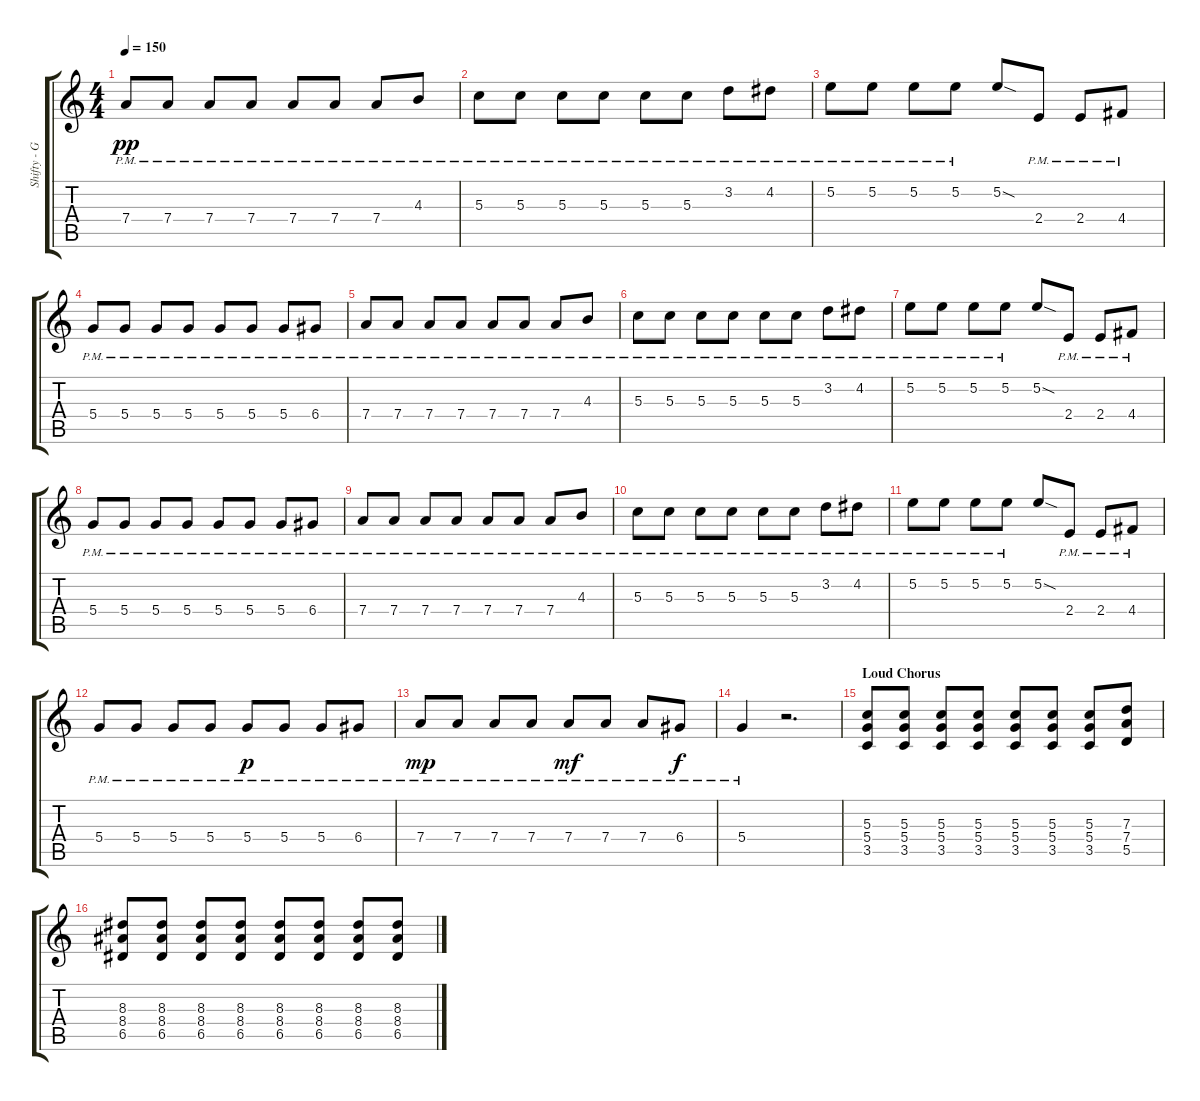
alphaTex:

\track ("Shifty - Guitar" "Shifty - G") {instrument overdrivenguitar}
\staff {score tabs}
\tuning (E4 B3 G3 D3 A2 E2) {hide}
\ts (4 4)
\tempo 150
\clef g2
\ks c
7.4{pm}.8{dy pp} 7.4{pm}.8 7.4{pm}.8 7.4{pm}.8 7.4{pm}.8 7.4{pm}.8 7.4{pm}.8 4.3{pm}.8 |
5.3{pm}.8 5.3{pm}.8 5.3{pm}.8 5.3{pm}.8 5.3{pm}.8 5.3{pm}.8 3.2{pm}.8 4.2{pm}.8 |
5.2{pm}.8 5.2{pm}.8 5.2{pm}.8 5.2{pm}.8 5.2{sod}.8 2.4{pm}.8 2.4{pm}.8 4.4{pm}.8 |
5.4{pm}.8 5.4{pm}.8 5.4{pm}.8 5.4{pm}.8 5.4{pm}.8 5.4{pm}.8 5.4{pm}.8 6.4{pm}.8 |
7.4{pm}.8 7.4{pm}.8 7.4{pm}.8 7.4{pm}.8 7.4{pm}.8 7.4{pm}.8 7.4{pm}.8 4.3{pm}.8 |
5.3{pm}.8 5.3{pm}.8 5.3{pm}.8 5.3{pm}.8 5.3{pm}.8 5.3{pm}.8 3.2{pm}.8 4.2{pm}.8 |
5.2{pm}.8 5.2{pm}.8 5.2{pm}.8 5.2{pm}.8 5.2{sod}.8 2.4{pm}.8 2.4{pm}.8 4.4{pm}.8 |
5.4{pm}.8 5.4{pm}.8 5.4{pm}.8 5.4{pm}.8 5.4{pm}.8 5.4{pm}.8 5.4{pm}.8 6.4{pm}.8 |
7.4{pm}.8 7.4{pm}.8 7.4{pm}.8 7.4{pm}.8 7.4{pm}.8 7.4{pm}.8 7.4{pm}.8 4.3{pm}.8 |
5.3{pm}.8 5.3{pm}.8 5.3{pm}.8 5.3{pm}.8 5.3{pm}.8 5.3{pm}.8 3.2{pm}.8 4.2{pm}.8 |
5.2{pm}.8 5.2{pm}.8 5.2{pm}.8 5.2{pm}.8 5.2{sod}.8 2.4{pm}.8 2.4{pm}.8 4.4{pm}.8 |
5.4{pm}.8 5.4{pm}.8 5.4{pm}.8 5.4{pm}.8 5.4{pm}.8{dy p} 5.4{pm}.8 5.4{pm}.8 6.4{pm}.8 |
7.4{pm}.8{dy mp} 7.4{pm}.8 7.4{pm}.8 7.4{pm}.8 7.4{pm}.8{dy mf} 7.4{pm}.8 7.4{pm}.8 6.4{pm}.8{dy f} |
5.4{pm}.4 r.2{d} |
\section ("" "Loud Chorus")
(5.3 5.4 3.5).8 (5.3 5.4 3.5).8 (5.3 5.4 3.5).8 (5.3 5.4 3.5).8 (5.3 5.4 3.5).8 (5.3 5.4 3.5).8 (5.3 5.4 3.5).8 (7.3 7.4 5.5).8 |
(8.3 8.4 6.5).8 (8.3 8.4 6.5).8 (8.3 8.4 6.5).8 (8.3 8.4 6.5).8 (8.3 8.4 6.5).8 (8.3 8.4 6.5).8 (8.3 8.4 6.5).8 (8.3 8.4 6.5).8
